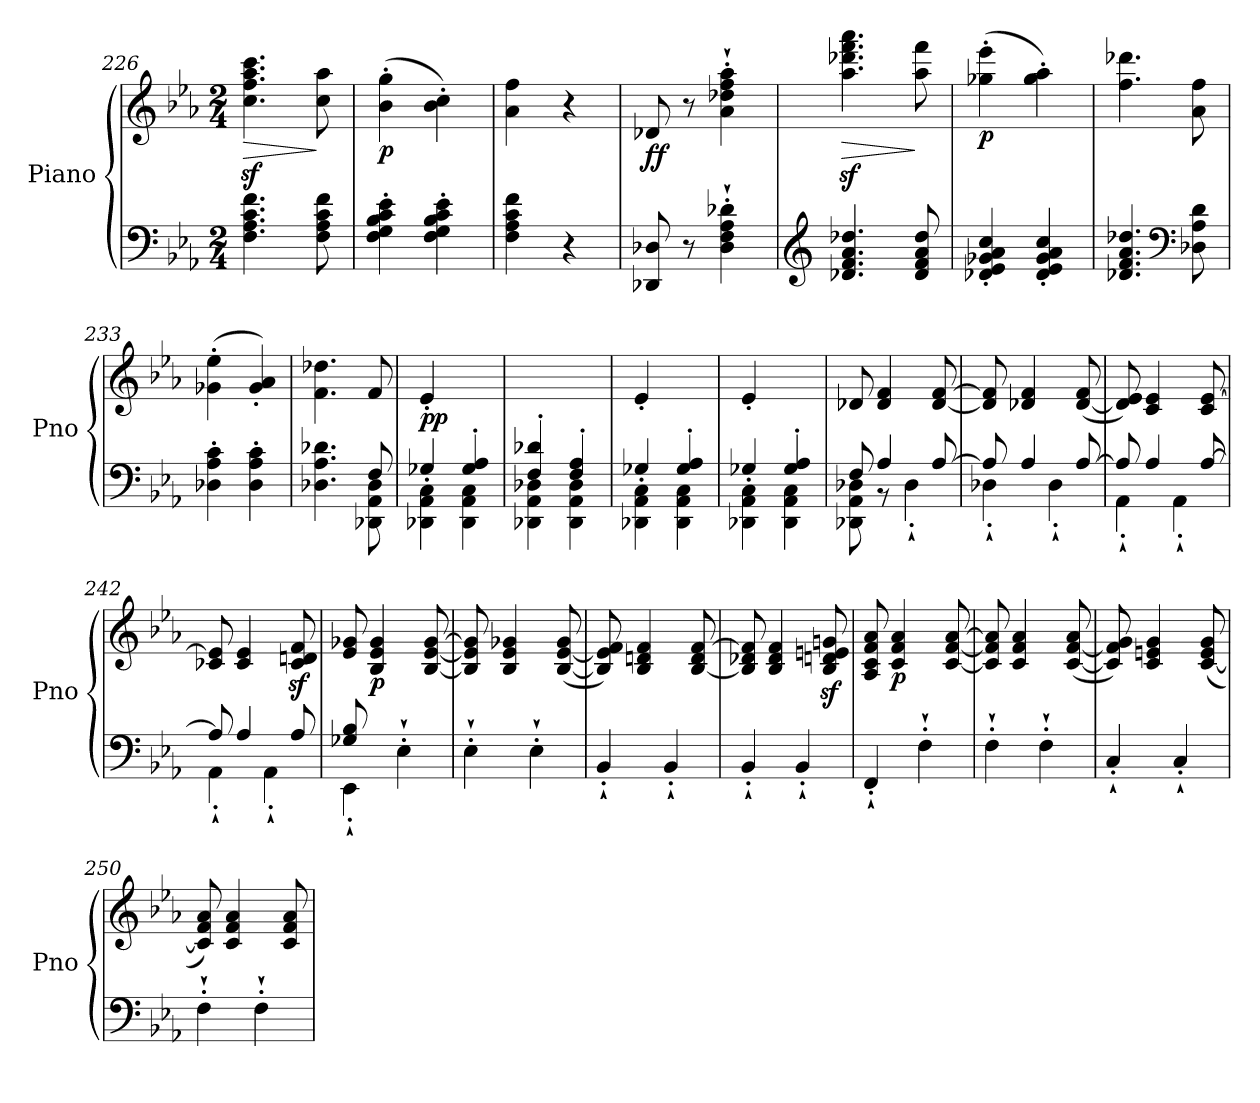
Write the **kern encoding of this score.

**kern	**kern	**dynam
*part1	*part1	*part1
*staff2	*staff1	*staff1/2
*I"Piano	*	*
*I'Pno	*	*
*clefF4	*clefG2	*
*k[b-e-a-]	*k[b-e-a-]	*
*M2/4	*M2/4	*
=226	=226	=226
!	!	!LO:HP:b
4.F\ 4.A-\ 4.c\ 4.f\	4.cc\z< 4.ff\z< 4.aa-\z< 4.ccc\z<	>
8F\ 8A-\ 8c\ 8f\	8cc\ 8aa-\	]
=227	=227	=227
!	!	!LO:DY:b
4F\' 4G\' 4B-\' 4c\' 4e-\'	(>4b-\' 4gg\'	p
4F\' 4G\' 4B-\' 4c\' 4e-\'	4b-\' 4cc\')	.
=228	=228	=228
4F\ 4A-\ 4c\ 4f\	4a-\ 4ff\	.
4r	4r	.
=229	=229	=229
!	!	!LO:DY:b
8DD-X/ 8D-X/	8d-X/	ff
8r	8r	.
4D-\'` 4F\'` 4A-\'` 4d-X\'`	4a-\'` 4dd-X\'` 4ff\'` 4aa-\'`	.
=230	=230	=230
*clefG2	*	*
!	!	!LO:HP:b
4.d-X/ 4.f/ 4.a-/ 4.dd-X/	4.aa-\z< 4.ddd-X\z< 4.fff\z< 4.aaa-\z<	>
8d-/ 8f/ 8a-/ 8dd-/	8aa-\ 8fff\	]
=231	=231	=231
!	!	!LO:DY:b
4d-X/' 4e-/' 4g-X/' 4a-/' 4cc/'	(>4gg-X\' 4eee-\'	p
4d-/' 4e-/' 4g-/' 4a-/' 4cc/'	4gg-\' 4aa-\')	.
!!LO:LB:g=z
=232	=232	=232
4.d-X/ 4.f/ 4.a-/ 4.dd-X/	4.ff\ 4.ddd-X\	.
*clefF4	*	*
8D-X\ 8A-\ 8d-\	8a-\ 8ff\	.
!!LO:PB:g=z
=233	=233	=233
!	!	!LO:DY:b
4D-X\' 4A-\' 4c\'	(>4g-X\' 4ee-\'	other-dynamics
4D-\' 4A-\' 4c\'	4g-/' 4a-/')	.
=234	=234	=234
*^	*	*
4.ryy	4.D-X\ 4.A-\ 4.d-X\	4.f\ 4.dd-X\	.
8F/	8DD-X\ 8AA-\ 8D-\	8f/	.
=235	=235	=235	=235
*	*^	*	*
!	!	!	!	!LO:DY:b
4ryy	4G-X'/	4DD-X\ 4AA-\ 4C\	(>4e-'/	pp
4G-/' 4A-/')	4ryy	4DD-\ 4AA-\ 4C\	4ryy	.
*	*v	*v	*	*
=236	=236	=236	=236
4F/' 4d-X/'	4DD-X\ 4AA-\ 4D-X\	2ryy	.
4F/' 4A-/'	4DD-\ 4AA-\ 4D-\	.	.
=237	=237	=237	=237
*	*^	*	*
4ryy	4G-X'/	4DD-X\ 4AA-\ 4C\	(>4e-'/	.
4G-/' 4A-/')	4ryy	4DD-\ 4AA-\ 4C\	4ryy	.
=238	=238	=238	=238	=238
4ryy	4G-X'/	4DD-X\ 4AA-\ 4C\	(>4e-'/	.
4G-/' 4A-/')	4ryy	4DD-\ 4AA-\ 4C\	4ryy	.
*	*v	*v	*	*
=239	=239	=239	=239
8F/	8DD-X\ 8AA-\ 8D-X\	8d-X/	.
4A-/	8rBB	4d-/ 4f/	.
.	4D-'`\	.	.
[8A-/	.	[8d-/ [8f/	.
=240	=240	=240	=240
8A-/]	4D-X'`\	8d-/] 8f/]	.
4A-/	.	4d-X/ 4f/	.
.	4D-'`\	.	.
[8A-/	.	(>[8d-/ 8f/	.
=241	=241	=241	=241
8A-/]	4AA-'`\	8d-/] 8e-/)	.
!	!	!	!LO:DY:b
4A-/	.	4c/ 4e-/	other-dynamics
.	4AA-'`\	.	.
[8A-/	.	8c/ [8e-/	.
!!LO:LB:g=z
=242	=242	=242	=242
8A-/]	4AA-'`\	8c-X/ 8e-/]	.
4A-/	.	4c-/ 4e-/	.
.	4AA-'`\	.	.
8A-/	.	8c-/z< 8dn/z< 8f/z<	.
!!LO:PB:g=z
=243	=243	=243	=243
8G-X/ 8B-/	4EE-'`\	8e-/ 8g-X/	.
!	!	!	!LO:DY:b
4.ryy	.	4B-/ 4e-/ 4g-/	p
.	4E-'`\	.	.
.	.	[8B-/ [8e-/ [8g-/	.
*v	*v	*	*
=244	=244	=244
4E-'`\	8B-/] 8e-/] 8g-/]	.
.	4B-/ 4e-/ 4g-X/	.
4E-'`\	.	.
.	(>[8B-/ [8e-/ 8g-/	.
=245	=245	=245
4BB-'`/	8B-/] 8e-/] 8f/)	.
!	!	!LO:DY:b
.	4B-/ 4dn/ 4f/	other-dynamics
4BB-'`/	.	.
.	[8B-/ 8d/ [8f/	.
=246	=246	=246
4BB-'`/	8B-/] 8d-X/ 8f/]	.
.	4B-/ 4d-/ 4f/	.
4BB-'`/	.	.
.	8B-/z< 8dn/z< 8en/z< 8gn/z<	.
=247	=247	=247
4FF'`/	8A-/ 8c/ 8f/ 8a-/	.
!	!	!LO:DY:b
.	4c/ 4f/ 4a-/	p
4F'`\	.	.
.	[8c/ [8f/ [8a-/	.
=248	=248	=248
4F'`\	8c/] 8f/] 8a-/]	.
.	4c/ 4f/ 4a-/	.
4F'`\	.	.
.	(>[8c/ [8f/ 8a-/	.
=249	=249	=249
4C'`/	8c/] 8f/] 8g/)	.
.	4c/ 4en/ 4g/	.
4C'`/	.	.
.	(>[8c/ 8e/ 8g/	.
!!LO:LB:g=z
=250	=250	=250
4F'`\	8c/] 8f/ 8a-/)	.
.	4c/ 4f/ 4a-/	.
4F'`\	.	.
.	8c/ 8f/ 8a-/	.
=	=	=
*-	*-	*-
